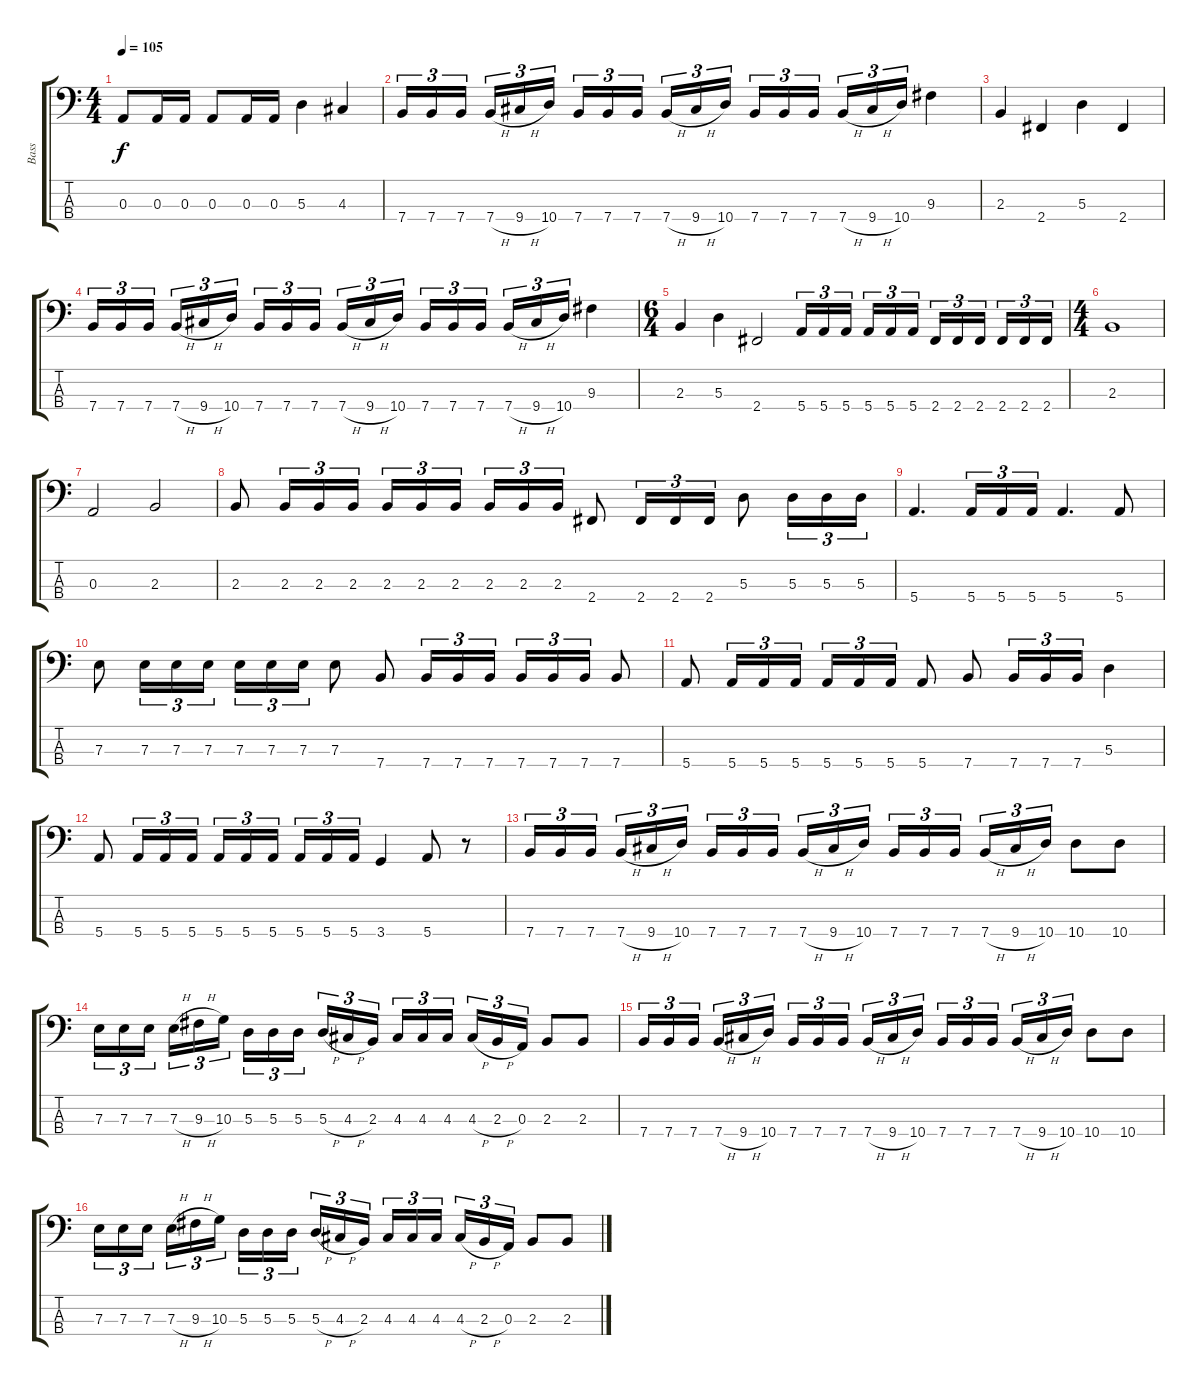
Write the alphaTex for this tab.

\track ("Bass" "Bass") {instrument electricbasspick}
\staff {score tabs}
\tuning (G2 D2 A1 E1) {hide}
\ts (4 4)
\tempo 105
\clef f4
\ks c
0.3.8{dy f} 0.3.16 0.3.16 0.3.8 0.3.16 0.3.16 5.3.4 4.3.4 |
7.4.16{tu (3 2)} 7.4.16{tu (3 2)} 7.4.16{tu (3 2)} 7.4{h}.16{tu (3 2)} 9.4{h}.16{tu (3 2)} 10.4.16{tu (3 2)} 7.4.16{tu (3 2)} 7.4.16{tu (3 2)} 7.4.16{tu (3 2)} 7.4{h}.16{tu (3 2)} 9.4{h}.16{tu (3 2)} 10.4.16{tu (3 2)} 7.4.16{tu (3 2)} 7.4.16{tu (3 2)} 7.4.16{tu (3 2)} 7.4{h}.16{tu (3 2)} 9.4{h}.16{tu (3 2)} 10.4.16{tu (3 2)} 9.3.4 |
2.3.4 2.4.4 5.3.4 2.4.4 |
7.4.16{tu (3 2)} 7.4.16{tu (3 2)} 7.4.16{tu (3 2)} 7.4{h}.16{tu (3 2)} 9.4{h}.16{tu (3 2)} 10.4.16{tu (3 2)} 7.4.16{tu (3 2)} 7.4.16{tu (3 2)} 7.4.16{tu (3 2)} 7.4{h}.16{tu (3 2)} 9.4{h}.16{tu (3 2)} 10.4.16{tu (3 2)} 7.4.16{tu (3 2)} 7.4.16{tu (3 2)} 7.4.16{tu (3 2)} 7.4{h}.16{tu (3 2)} 9.4{h}.16{tu (3 2)} 10.4.16{tu (3 2)} 9.3.4 |
\ts (6 4)
2.3.4 5.3.4 2.4.2 5.4.16{tu (3 2)} 5.4.16{tu (3 2)} 5.4.16{tu (3 2)} 5.4.16{tu (3 2)} 5.4.16{tu (3 2)} 5.4.16{tu (3 2)} 2.4.16{tu (3 2)} 2.4.16{tu (3 2)} 2.4.16{tu (3 2)} 2.4.16{tu (3 2)} 2.4.16{tu (3 2)} 2.4.16{tu (3 2)} |
\ts (4 4)
2.3.1 |
0.3.2 2.3.2 |
2.3.8 2.3.16{tu (3 2)} 2.3.16{tu (3 2)} 2.3.16{tu (3 2)} 2.3.16{tu (3 2)} 2.3.16{tu (3 2)} 2.3.16{tu (3 2)} 2.3.16{tu (3 2)} 2.3.16{tu (3 2)} 2.3.16{tu (3 2)} 2.4.8 2.4.16{tu (3 2)} 2.4.16{tu (3 2)} 2.4.16{tu (3 2)} 5.3.8 5.3.16{tu (3 2)} 5.3.16{tu (3 2)} 5.3.16{tu (3 2)} |
5.4.4{d} 5.4.16{tu (3 2)} 5.4.16{tu (3 2)} 5.4.16{tu (3 2)} 5.4.4{d} 5.4.8 |
7.3.8 7.3.16{tu (3 2)} 7.3.16{tu (3 2)} 7.3.16{tu (3 2)} 7.3.16{tu (3 2)} 7.3.16{tu (3 2)} 7.3.16{tu (3 2)} 7.3.8 7.4.8 7.4.16{tu (3 2)} 7.4.16{tu (3 2)} 7.4.16{tu (3 2)} 7.4.16{tu (3 2)} 7.4.16{tu (3 2)} 7.4.16{tu (3 2)} 7.4.8 |
5.4.8 5.4.16{tu (3 2)} 5.4.16{tu (3 2)} 5.4.16{tu (3 2)} 5.4.16{tu (3 2)} 5.4.16{tu (3 2)} 5.4.16{tu (3 2)} 5.4.8 7.4.8 7.4.16{tu (3 2)} 7.4.16{tu (3 2)} 7.4.16{tu (3 2)} 5.3.4 |
5.4.8 5.4.16{tu (3 2)} 5.4.16{tu (3 2)} 5.4.16{tu (3 2)} 5.4.16{tu (3 2)} 5.4.16{tu (3 2)} 5.4.16{tu (3 2)} 5.4.16{tu (3 2)} 5.4.16{tu (3 2)} 5.4.16{tu (3 2)} 3.4.4 5.4.8 r.8 |
7.4.16{tu (3 2)} 7.4.16{tu (3 2)} 7.4.16{tu (3 2)} 7.4{h}.16{tu (3 2)} 9.4{h}.16{tu (3 2)} 10.4.16{tu (3 2)} 7.4.16{tu (3 2)} 7.4.16{tu (3 2)} 7.4.16{tu (3 2)} 7.4{h}.16{tu (3 2)} 9.4{h}.16{tu (3 2)} 10.4.16{tu (3 2)} 7.4.16{tu (3 2)} 7.4.16{tu (3 2)} 7.4.16{tu (3 2)} 7.4{h}.16{tu (3 2)} 9.4{h}.16{tu (3 2)} 10.4.16{tu (3 2)} 10.4.8 10.4.8 |
7.3.16{tu (3 2)} 7.3.16{tu (3 2)} 7.3.16{tu (3 2)} 7.3{h}.16{tu (3 2)} 9.3{h}.16{tu (3 2)} 10.3.16{tu (3 2)} 5.3.16{tu (3 2)} 5.3.16{tu (3 2)} 5.3.16{tu (3 2)} 5.3{h}.16{tu (3 2)} 4.3{h}.16{tu (3 2)} 2.3.16{tu (3 2)} 4.3.16{tu (3 2)} 4.3.16{tu (3 2)} 4.3.16{tu (3 2)} 4.3{h}.16{tu (3 2)} 2.3{h}.16{tu (3 2)} 0.3.16{tu (3 2)} 2.3.8 2.3.8 |
7.4.16{tu (3 2)} 7.4.16{tu (3 2)} 7.4.16{tu (3 2)} 7.4{h}.16{tu (3 2)} 9.4{h}.16{tu (3 2)} 10.4.16{tu (3 2)} 7.4.16{tu (3 2)} 7.4.16{tu (3 2)} 7.4.16{tu (3 2)} 7.4{h}.16{tu (3 2)} 9.4{h}.16{tu (3 2)} 10.4.16{tu (3 2)} 7.4.16{tu (3 2)} 7.4.16{tu (3 2)} 7.4.16{tu (3 2)} 7.4{h}.16{tu (3 2)} 9.4{h}.16{tu (3 2)} 10.4.16{tu (3 2)} 10.4.8 10.4.8 |
7.3.16{tu (3 2)} 7.3.16{tu (3 2)} 7.3.16{tu (3 2)} 7.3{h}.16{tu (3 2)} 9.3{h}.16{tu (3 2)} 10.3.16{tu (3 2)} 5.3.16{tu (3 2)} 5.3.16{tu (3 2)} 5.3.16{tu (3 2)} 5.3{h}.16{tu (3 2)} 4.3{h}.16{tu (3 2)} 2.3.16{tu (3 2)} 4.3.16{tu (3 2)} 4.3.16{tu (3 2)} 4.3.16{tu (3 2)} 4.3{h}.16{tu (3 2)} 2.3{h}.16{tu (3 2)} 0.3.16{tu (3 2)} 2.3.8 2.3.8
